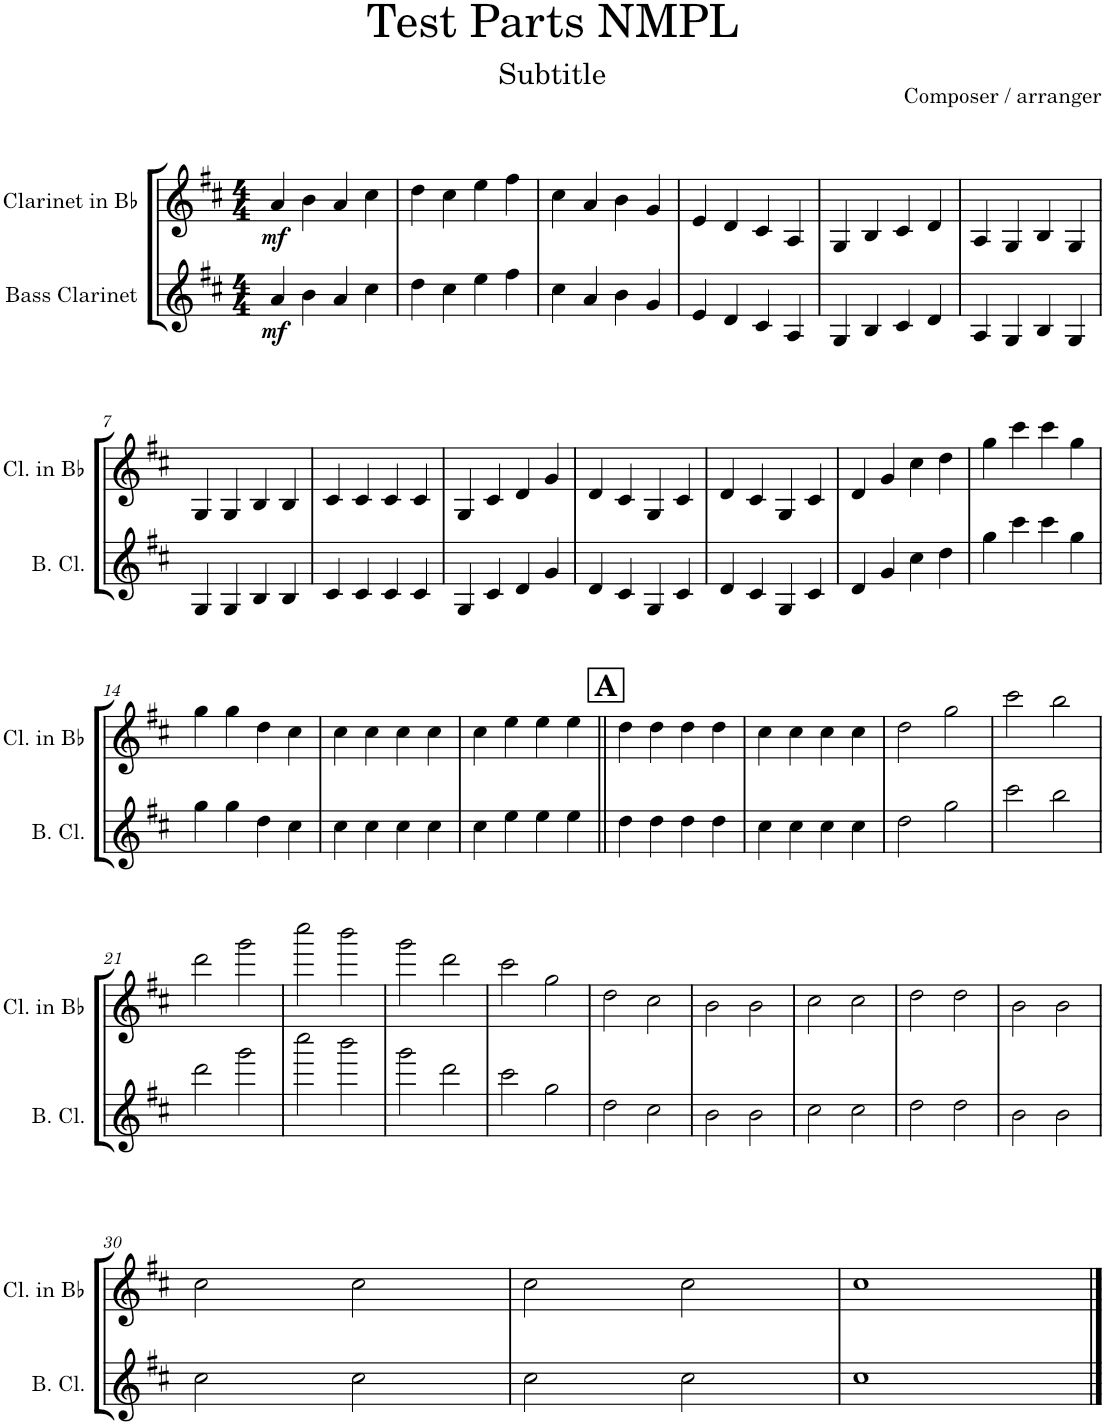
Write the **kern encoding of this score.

**kern	**dynam	**kern	**dynam
*part2	*part2	*part1	*part1
*staff2	*staff2	*staff1	*staff1
*I"Bass Clarinet	*	*I"Clarinet in Bb	*
*I'B. Cl.	*	*I'Cl. in Bb	*
*clefG2	*	*clefG2	*
*Trd8c14	*	*Trd1c2	*
*k[f#c#]	*	*k[f#c#]	*
*M4/4	*	*M4/4	*
=1	=1	=1	=1
!	!LO:DY:b	!	!LO:DY:b
4a/	mf	4a/	mf
4b\	.	4b\	.
4a/	.	4a/	.
4cc#\	.	4cc#\	.
=2	=2	=2	=2
4dd\	.	4dd\	.
4cc#\	.	4cc#\	.
4ee\	.	4ee\	.
4ff#\	.	4ff#\	.
=3	=3	=3	=3
4cc#\	.	4cc#\	.
4a/	.	4a/	.
4b\	.	4b\	.
4g/	.	4g/	.
=4	=4	=4	=4
4e/	.	4e/	.
4d/	.	4d/	.
4c#/	.	4c#/	.
4A/	.	4A/	.
=5	=5	=5	=5
4G/	.	4G/	.
4B/	.	4B/	.
4c#/	.	4c#/	.
4d/	.	4d/	.
=6	=6	=6	=6
4A/	.	4A/	.
4G/	.	4G/	.
4B/	.	4B/	.
4G/	.	4G/	.
!!LO:LB:g=z
=7	=7	=7	=7
4G/	.	4G/	.
4G/	.	4G/	.
4B/	.	4B/	.
4B/	.	4B/	.
=8	=8	=8	=8
4c#/	.	4c#/	.
4c#/	.	4c#/	.
4c#/	.	4c#/	.
4c#/	.	4c#/	.
=9	=9	=9	=9
4G/	.	4G/	.
4c#/	.	4c#/	.
4d/	.	4d/	.
4g/	.	4g/	.
=10	=10	=10	=10
4d/	.	4d/	.
4c#/	.	4c#/	.
4G/	.	4G/	.
4c#/	.	4c#/	.
=11	=11	=11	=11
4d/	.	4d/	.
4c#/	.	4c#/	.
4G/	.	4G/	.
4c#/	.	4c#/	.
=12	=12	=12	=12
4d/	.	4d/	.
4g/	.	4g/	.
4cc#\	.	4cc#\	.
4dd\	.	4dd\	.
=13	=13	=13	=13
4gg\	.	4gg\	.
4ccc#\	.	4ccc#\	.
4ccc#\	.	4ccc#\	.
4gg\	.	4gg\	.
!!LO:LB:g=z
=14	=14	=14	=14
4gg\	.	4gg\	.
4gg\	.	4gg\	.
4dd\	.	4dd\	.
4cc#\	.	4cc#\	.
=15	=15	=15	=15
4cc#\	.	4cc#\	.
4cc#\	.	4cc#\	.
4cc#\	.	4cc#\	.
4cc#\	.	4cc#\	.
=16	=16	=16	=16
4cc#\	.	4cc#\	.
4ee\	.	4ee\	.
4ee\	.	4ee\	.
4ee\	.	4ee\	.
!!LO:REH:place=s1:a:B:cj:fs=14:t=A
=17||	=17||	=17||	=17||
4dd\	.	4dd\	.
4dd\	.	4dd\	.
4dd\	.	4dd\	.
4dd\	.	4dd\	.
=18	=18	=18	=18
4cc#\	.	4cc#\	.
4cc#\	.	4cc#\	.
4cc#\	.	4cc#\	.
4cc#\	.	4cc#\	.
=19	=19	=19	=19
2dd\	.	2dd\	.
2gg\	.	2gg\	.
=20	=20	=20	=20
2ccc#\	.	2ccc#\	.
2bb\	.	2bb\	.
!!LO:LB:g=z
=21	=21	=21	=21
2ddd\	.	2ddd\	.
2ggg\	.	2ggg\	.
=22	=22	=22	=22
2cccc#\	.	2cccc#\	.
2bbb\	.	2bbb\	.
=23	=23	=23	=23
2ggg\	.	2ggg\	.
2ddd\	.	2ddd\	.
=24	=24	=24	=24
2ccc#\	.	2ccc#\	.
2gg\	.	2gg\	.
=25	=25	=25	=25
2dd\	.	2dd\	.
2cc#\	.	2cc#\	.
=26	=26	=26	=26
2b\	.	2b\	.
2b\	.	2b\	.
=27	=27	=27	=27
2cc#\	.	2cc#\	.
2cc#\	.	2cc#\	.
=28	=28	=28	=28
2dd\	.	2dd\	.
2dd\	.	2dd\	.
=29	=29	=29	=29
2b\	.	2b\	.
2b\	.	2b\	.
!!LO:LB:g=z
=30	=30	=30	=30
2cc#\	.	2cc#\	.
2cc#\	.	2cc#\	.
=31	=31	=31	=31
2cc#\	.	2cc#\	.
2cc#\	.	2cc#\	.
=32	=32	=32	=32
1cc#	.	1cc#	.
==	==	==	==
*-	*-	*-	*-
